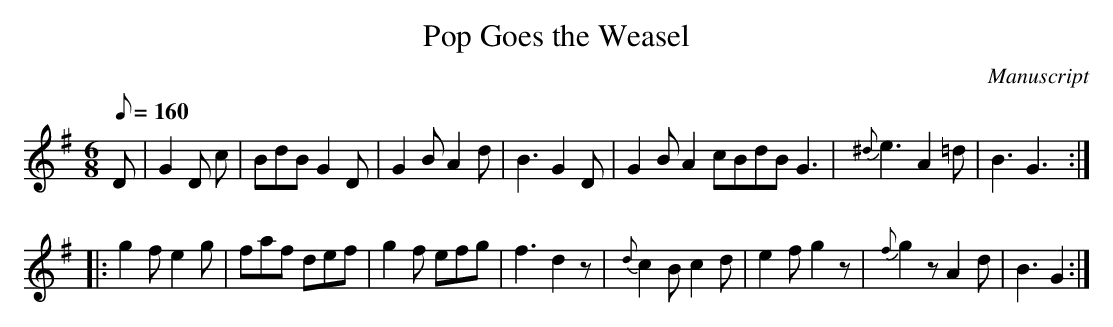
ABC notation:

X:1
T: Pop Goes the Weasel
M:6/8
L:1/8
Q:160
O:Manuscript
K:G
D|G2 D 2 c|BdB G2 D|G2 B A2d| B3 G2 D| G2 B A2cBdB G3|{^d}e3 A2 =d|B3 G3 :|
|: g2 f e2 g|faf def|g2 f efg|f3 d2 z|{d}c2 B c2 d|e2 f g2 z|{f}g2 z A2 d|B3 G2:|
